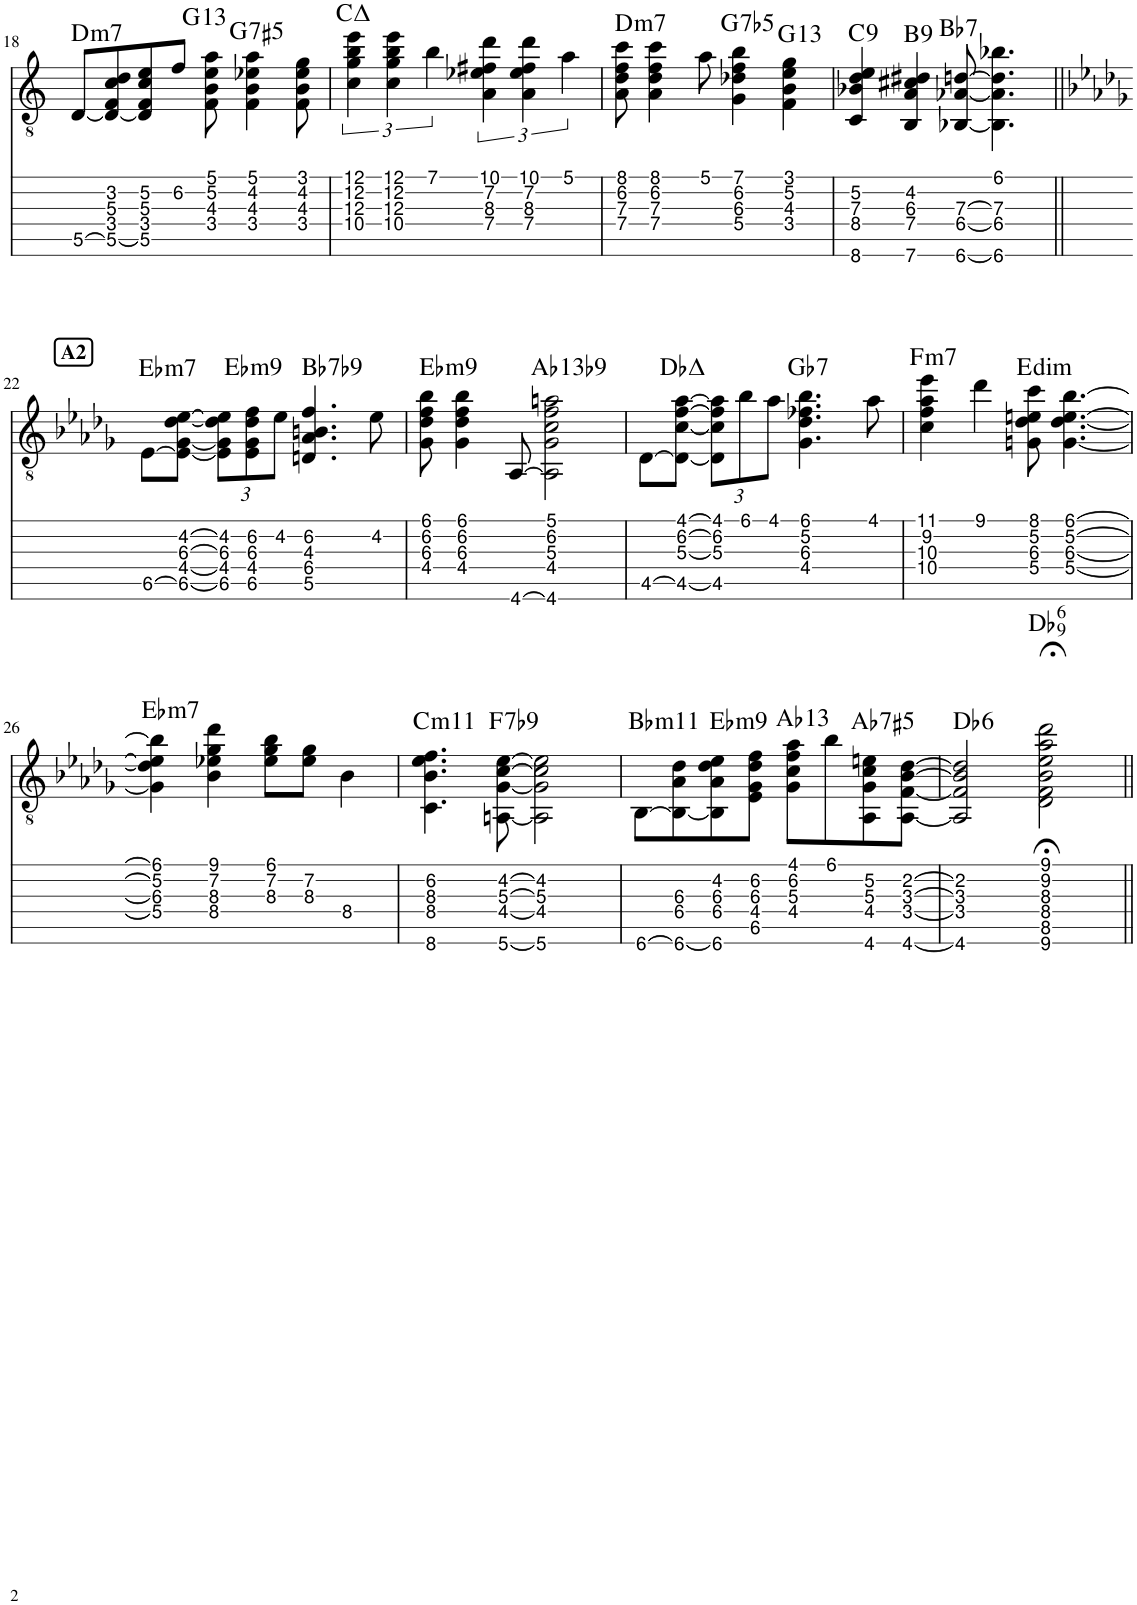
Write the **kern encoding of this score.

**kern	**kern	**harte
*part1	*part1	*part1
*staff2	*staff1	*
*I"Chitarra elettrica	*	*
*I'Chit. el.	*	*
!!LO:PB:g=z
*	*clefGv2	*
*k[]	*k[]	*
*M4/4	*M4/4	*
=18	=18	=18
!	!	!LO:H:kt=m7
[8DL	[8D/L	D:min7
8D_\ 8F\ 8c\ 8dn\J	8D/_ 8F/ 8c/ 8d/	.
8D]\ 8F\ 8c\ 8en\L	8D/] 8F/ 8c/ 8e/	.
8fJ	8f/J	.
!	!	!LO:H:kt=13
8F 8B 8e 8an	8F\ 8B\ 8e\ 8a\	G:9(11,13)
!	!	!LO:H:kt=7
4F 4B 4e- 4a	4F\ 4B\ 4e-X\ 4a\	G:(3,#5,b7)
8F 8B 8e- 8gn	8F\ 8B\ 8e-\ 8g\	.
=19	=19	=19
*Xbrackettup	*	*
6c 6g 6b 6een	6c\ 6g\ 6b\ 6ee\	C:maj
6c 6g 6b 6ee	6c\ 6g\ 6b\ 6ee\	.
6bn	6b\	.
6A 6e- 6f# 6dd	6A\ 6e-X\ 6f#X\ 6dd\	.
6A 6e- 6f# 6dd	6A\ 6e-\ 6f#\ 6dd\	.
6a	6a\	.
=20	=20	=20
!	!	!LO:H:kt=m7
8A 8d 8f 8cc	8A\ 8d\ 8f\ 8cc\	D:min7
4A 4d 4f 4cc	4A\ 4d\ 4f\ 4cc\	.
8an	8a\	.
!	!	!LO:H:kt=7
4G 4d- 4f 4b	4G\ 4d-X\ 4f\ 4b\	G:(3,b5,b7)
!	!	!LO:H:kt=13
4F 4B 4e 4g	4F\ 4B\ 4e\ 4g\	G:9(11,13)
=21	=21	=21
!	!	!LO:H:kt=9
4C 4B- 4d 4en	4C/ 4B-X/ 4d/ 4e/	C:9
!	!	!LO:H:kt=9
4BB 4A 4c# 4d#	4BB/ 4A/ 4c#X/ 4d#X/	B:9
!	!	!LO:H:kt=7
[8BB- [8A- [8dn	[8BB-X/ [8A-X/ [8dn/	Bb:7
4.BB-] 4.A-] 4.d] 4.b-	4.BB-\] 4.A-\] 4.d\] 4.b-X\	.
!!LO:LB:g=z
!!LO:REH:place=s1:a:B:cj:t=A2
=22||	=22||	=22||
*k[b-e-a-d-g-]	*k[b-e-a-d-g-]	*
!	!	!LO:H:kt=m7
[8E-L	[8E-\L	Eb:min7
8E-_\ [8G-\ [8d-\ [8e-\J	8E-\_ [8G-\ [8d-\ [8e-\J	.
*	*Xbrackettup	*
12E-]\ 12G-]\ 12d-]\ 12e-]\L	12E-\] 12G-\] 12d-\] 12e-\]L	.
!	!	!LO:H:kt=m9
12E-\ 12G-\ 12d-\ 12f\	12E-\ 12G-\ 12d-\ 12f\	Eb:min9
12e-J	12e-\J	.
!	!	!LO:H:kt=7
4.Dn 4.A- 4.Bn 4.f	4.Dn/ 4.A-/ 4.Bn/ 4.f/	Bb:7(b9)
8e-	8e-\	.
=23	=23	=23
!	!	!LO:H:kt=m9
8G- 8d- 8f 8b-	8G-\ 8d-\ 8f\ 8b-\	Eb:min9
4G- 4d- 4f 4b-	4G-\ 4d-\ 4f\ 4b-\	.
[8AA-	[8AA-/	.
!	!	!LO:H:kt=13
2AA-] 2G- 2c 2f 2an	2AA-\] 2G-\ 2c\ 2f\ 2an\	Ab:(3,5,b7,b9,11,13)
=24	=24	=24
[8D-L	[8D-\L	Db:maj
8D-_\ [8c\ [8f\ [8a-\J	8D-\_ [8c\ [8f\ [8a-\J	.
12D-]\ 12a-]\ 12c]\ 12f]\L	12D-\] 12c\] 12f\] 12a-\]L	.
12b-	12b-\	.
12a-J	12a-\J	.
!	!	!LO:H:kt=7
4.G- 4.d- 4.f-X 4.b-	4.G-\ 4.d-\ 4.f-X\ 4.b-\	Gb:7
8a-	8a-\	.
=25	=25	=25
!	!	!LO:H:kt=m7
4c 4f 4a- 4ee-	4c\ 4f\ 4a-\ 4ee-\	F:min7
4dd-	4dd-\	.
!	!	!LO:H:kt=dim
8Gn 8d- 8en 8cc	8Gn\ 8d-\ 8en\ 8cc\	E:dim
[4.G [4.d- [4.e [4.b-	[4.G\ [4.d-\ [4.e\ [4.b-\	.
!!LO:LB:g=z
=26	=26	=26
!	!	!LO:H:kt=m7
4G] 4d-] 4e] 4b-]	4G\] 4d-\] 4e\] 4b-\]	Eb:min7
4B- 4e-X 4g- 4dd-	4B-\ 4e-X\ 4g-\ 4dd-\	.
8e-\ 8g-\ 8b-\L	8e-\ 8g-\ 8b-\L	.
8e-\ 8g-\J	8e-\ 8g-\J	.
4B-	4B-\	.
=27	=27	=27
!	!	!LO:H:kt=m11
4.C 4.B- 4.e- 4.f	4.C\ 4.B-\ 4.e-\ 4.f\	C:min9(11)
!	!	!LO:H:kt=7
[8AAn [8G- [8c [8e-	[8AAn\ [8G-\ [8c\ [8e-\	F:7(b9)
2AA] 2G-] 2c] 2e-]	2AA\] 2G-\] 2c\] 2e-\]	.
=28	=28	=28
[8BB-L	[8BB-\L	.
!	!	!LO:H:kt=m11
8BB-_\ 8A-\ 8d-\J	8BB-\_ 8A-\ 8d-\	Bb:min9(11)
8BB-]\ 8A-\ 8d-\ 8e-\L	8BB-\] 8A-\ 8d-\ 8e-\	.
!	!	!LO:H:kt=m9
8E-\ 8G-\ 8d-\ 8f\J	8E-\ 8G-\ 8d-\ 8f\J	Eb:min9
!	!	!LO:H:kt=13
8G-\ 8c\ 8f\ 8a-\L	8G-\ 8c\ 8f\ 8a-\L	Ab:9(11,13)
8b-J	8b-\	.
!	!	!LO:H:kt=7
8AA-\ 8G-\ 8c\ 8en\L	8AA-\ 8G-\ 8c\ 8en\	Ab:(3,#5,b7)
[8AA-\ [8F\ [8B-\ [8d-\J	[8AA-\ [8F\ [8B-\ [8d-\J	.
=29	=29	=29
!	!	!LO:H:kt=6
2AA-] 2F] 2B-] 2d-]	2AA-/] 2F/] 2B-/] 2d-/]	Db:maj6
!	!	!LO:H:kt=6
2D-;< 2F;< 2B-;< 2e-;< 2a-;< 2dd-;<	2D-\;< 2F\;< 2B-\;< 2e-\;< 2a-\;< 2dd-\;<	Db:maj6(9)
=||	=||	=||
*-	*-	*-
